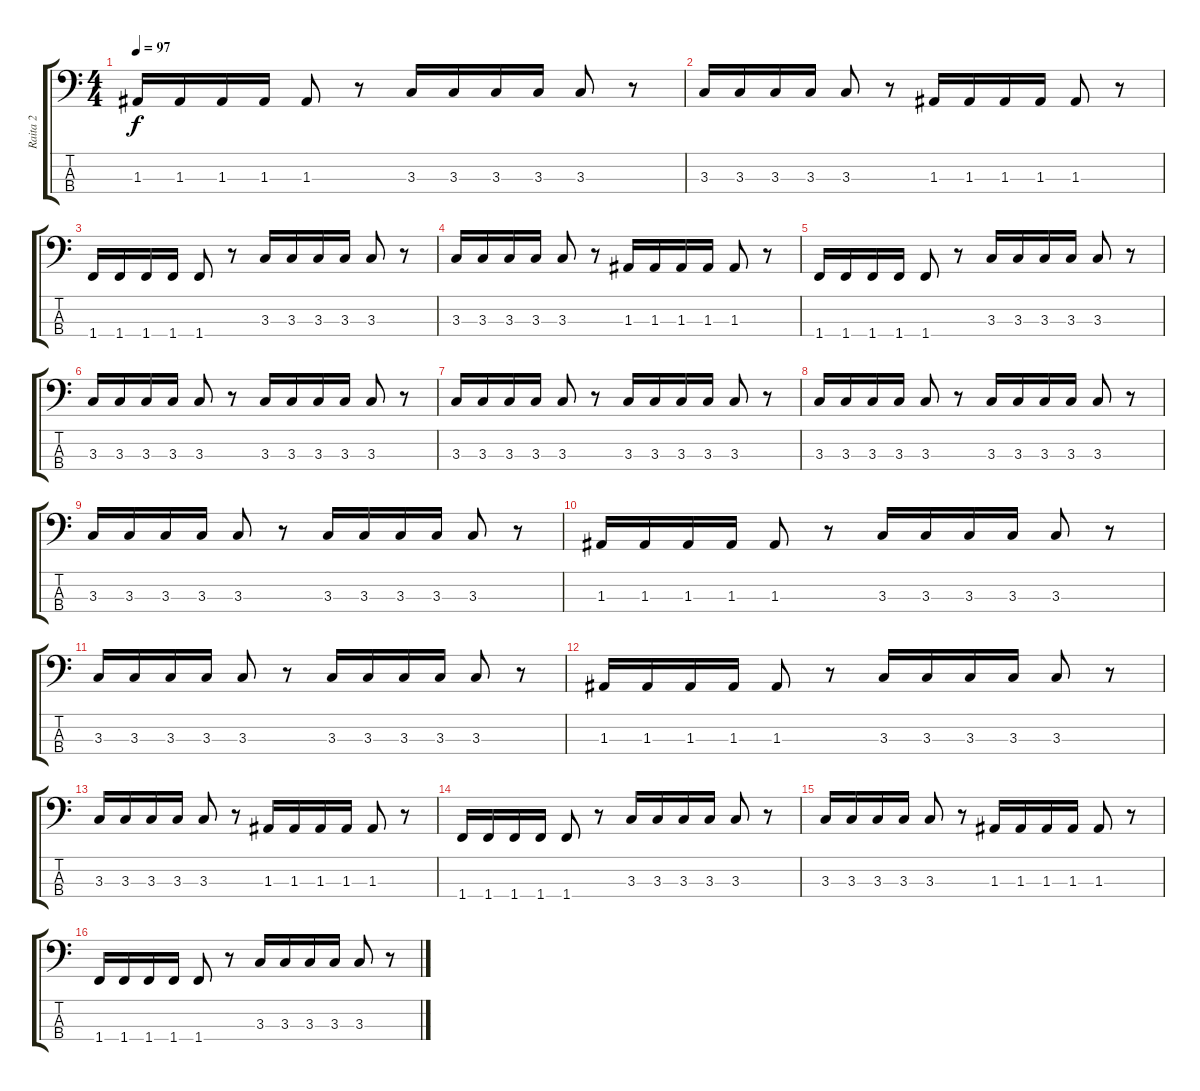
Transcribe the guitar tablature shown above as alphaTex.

\track ("Raita 2" "Raita 2") {mute instrument electricbassfinger}
\staff {score tabs}
\tuning (G2 D2 A1 E1) {hide}
\ts (4 4)
\tempo 97
\clef f4
\ks c
1.3.16{dy f} 1.3.16 1.3.16 1.3.16 1.3.8 r.8 3.3.16 3.3.16 3.3.16 3.3.16 3.3.8 r.8 |
3.3.16 3.3.16 3.3.16 3.3.16 3.3.8 r.8 1.3.16 1.3.16 1.3.16 1.3.16 1.3.8 r.8 |
1.4.16 1.4.16 1.4.16 1.4.16 1.4.8 r.8 3.3.16 3.3.16 3.3.16 3.3.16 3.3.8 r.8 |
3.3.16 3.3.16 3.3.16 3.3.16 3.3.8 r.8 1.3.16 1.3.16 1.3.16 1.3.16 1.3.8 r.8 |
1.4.16 1.4.16 1.4.16 1.4.16 1.4.8 r.8 3.3.16 3.3.16 3.3.16 3.3.16 3.3.8 r.8 |
3.3.16 3.3.16 3.3.16 3.3.16 3.3.8 r.8 3.3.16 3.3.16 3.3.16 3.3.16 3.3.8 r.8 |
3.3.16 3.3.16 3.3.16 3.3.16 3.3.8 r.8 3.3.16 3.3.16 3.3.16 3.3.16 3.3.8 r.8 |
3.3.16 3.3.16 3.3.16 3.3.16 3.3.8 r.8 3.3.16 3.3.16 3.3.16 3.3.16 3.3.8 r.8 |
3.3.16 3.3.16 3.3.16 3.3.16 3.3.8 r.8 3.3.16 3.3.16 3.3.16 3.3.16 3.3.8 r.8 |
1.3.16 1.3.16 1.3.16 1.3.16 1.3.8 r.8 3.3.16 3.3.16 3.3.16 3.3.16 3.3.8 r.8 |
3.3.16 3.3.16 3.3.16 3.3.16 3.3.8 r.8 3.3.16 3.3.16 3.3.16 3.3.16 3.3.8 r.8 |
1.3.16 1.3.16 1.3.16 1.3.16 1.3.8 r.8 3.3.16 3.3.16 3.3.16 3.3.16 3.3.8 r.8 |
3.3.16 3.3.16 3.3.16 3.3.16 3.3.8 r.8 1.3.16 1.3.16 1.3.16 1.3.16 1.3.8 r.8 |
1.4.16 1.4.16 1.4.16 1.4.16 1.4.8 r.8 3.3.16 3.3.16 3.3.16 3.3.16 3.3.8 r.8 |
3.3.16 3.3.16 3.3.16 3.3.16 3.3.8 r.8 1.3.16 1.3.16 1.3.16 1.3.16 1.3.8 r.8 |
1.4.16 1.4.16 1.4.16 1.4.16 1.4.8 r.8 3.3.16 3.3.16 3.3.16 3.3.16 3.3.8 r.8
